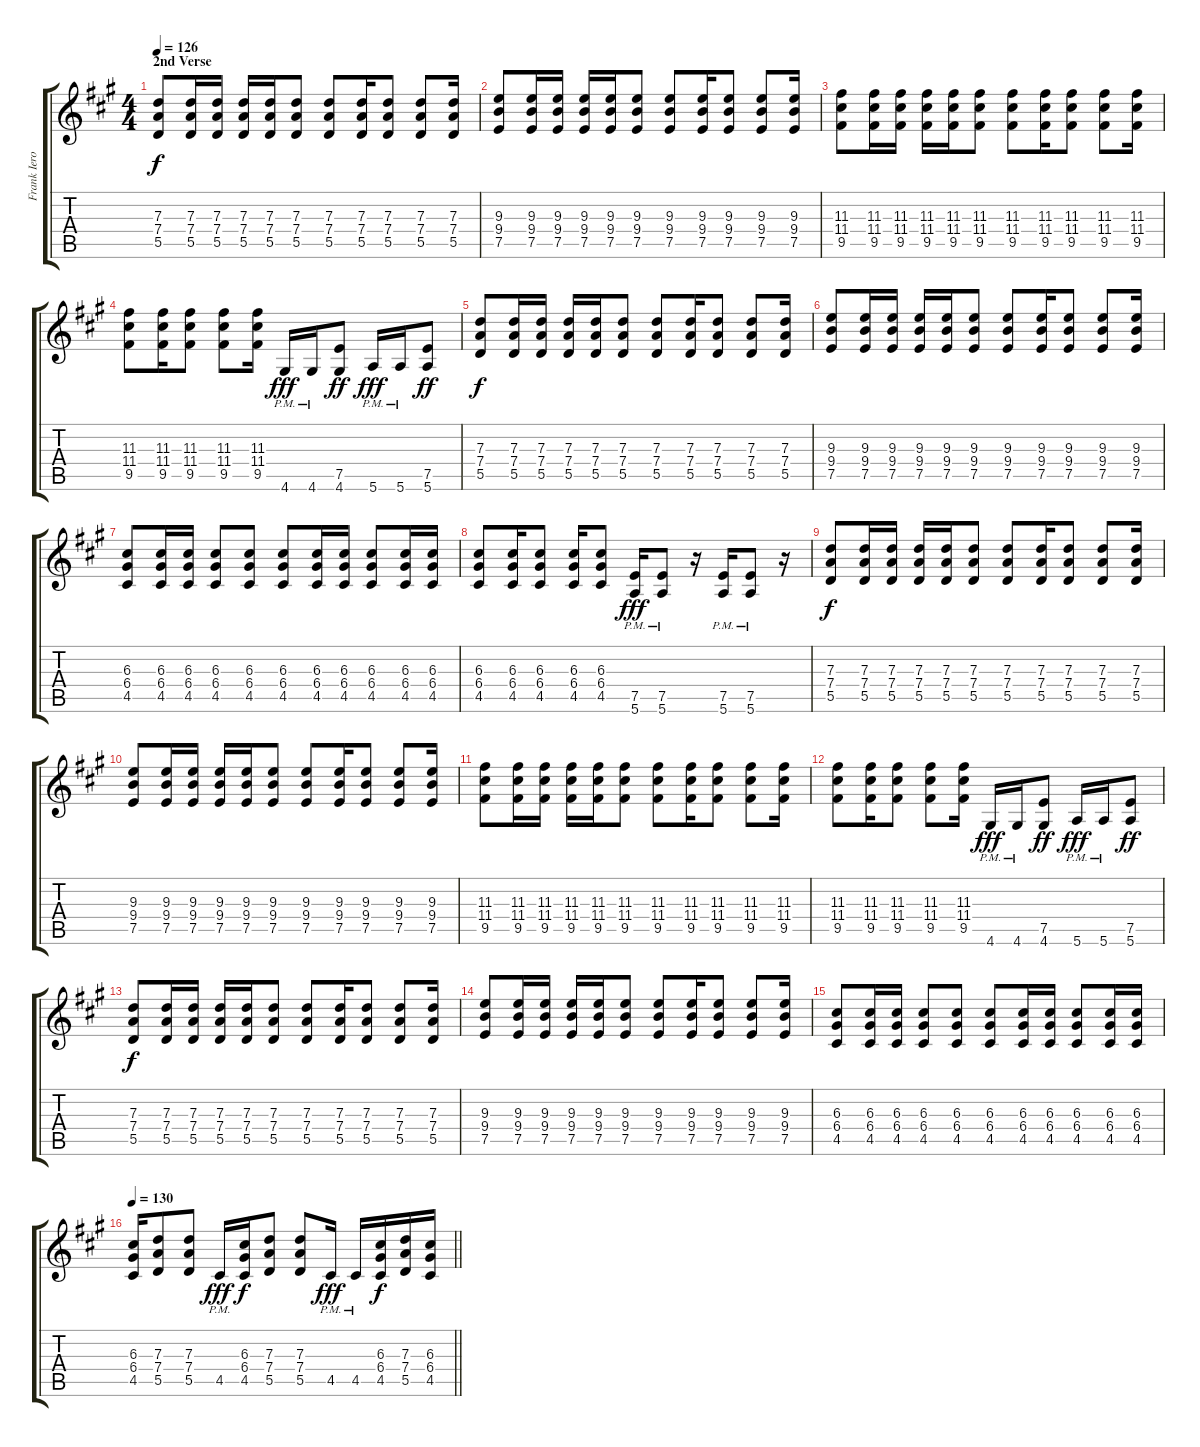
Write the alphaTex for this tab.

\track ("Frank Iero" "Frank Iero") {instrument distortionguitar}
\staff {score tabs}
\tuning (E4 B3 G3 D3 A2 E2) {hide}
\ts (4 4)
\section ("" "2nd Verse")
\tempo 126
\clef g2
\ks a
(7.3 7.4 5.5).8{dy f volume 12 balance 2} (7.3 7.4 5.5).16 (7.3 7.4 5.5).16 (7.3 7.4 5.5).16 (7.3 7.4 5.5).16 (7.3 7.4 5.5).8 (7.3 7.4 5.5).8 (7.3 7.4 5.5).16 (7.3 7.4 5.5).8 (7.3 7.4 5.5).8 (7.3 7.4 5.5).16 |
(9.3 9.4 7.5).8 (9.3 9.4 7.5).16 (9.3 9.4 7.5).16 (9.3 9.4 7.5).16 (9.3 9.4 7.5).16 (9.3 9.4 7.5).8 (9.3 9.4 7.5).8 (9.3 9.4 7.5).16 (9.3 9.4 7.5).8 (9.3 9.4 7.5).8 (9.3 9.4 7.5).16 |
(11.3 11.4 9.5).8 (11.3 11.4 9.5).16 (11.3 11.4 9.5).16 (11.3 11.4 9.5).16 (11.3 11.4 9.5).16 (11.3 11.4 9.5).8 (11.3 11.4 9.5).8 (11.3 11.4 9.5).16 (11.3 11.4 9.5).8 (11.3 11.4 9.5).8 (11.3 11.4 9.5).16 |
(11.3 11.4 9.5).8 (11.3 11.4 9.5).16 (11.3 11.4 9.5).8 (11.3 11.4 9.5).8 (11.3 11.4 9.5).16 4.6{pm}.16{dy fff} 4.6{pm}.16 (7.5 4.6).8{dy ff} 5.6{pm}.16{dy fff} 5.6{pm}.16 (7.5 5.6).8{dy ff} |
(7.3 7.4 5.5).8{dy f} (7.3 7.4 5.5).16 (7.3 7.4 5.5).16 (7.3 7.4 5.5).16 (7.3 7.4 5.5).16 (7.3 7.4 5.5).8 (7.3 7.4 5.5).8 (7.3 7.4 5.5).16 (7.3 7.4 5.5).8 (7.3 7.4 5.5).8 (7.3 7.4 5.5).16 |
(9.3 9.4 7.5).8 (9.3 9.4 7.5).16 (9.3 9.4 7.5).16 (9.3 9.4 7.5).16 (9.3 9.4 7.5).16 (9.3 9.4 7.5).8 (9.3 9.4 7.5).8 (9.3 9.4 7.5).16 (9.3 9.4 7.5).8 (9.3 9.4 7.5).8 (9.3 9.4 7.5).16 |
(6.3 6.4 4.5).8 (6.3 6.4 4.5).16 (6.3 6.4 4.5).16 (6.3 6.4 4.5).8 (6.3 6.4 4.5).8 (6.3 6.4 4.5).8 (6.3 6.4 4.5).16 (6.3 6.4 4.5).16 (6.3 6.4 4.5).8 (6.3 6.4 4.5).16 (6.3 6.4 4.5).16 |
(6.3 6.4 4.5).8 (6.3 6.4 4.5).16 (6.3 6.4 4.5).8 (6.3 6.4 4.5).16 (6.3 6.4 4.5).8 (7.5{pm} 5.6{pm}).16{dy fff} (7.5{pm} 5.6{pm}).8 r.16 (7.5{pm} 5.6{pm}).16 (7.5{pm} 5.6{pm}).8 r.16 |
(7.3 7.4 5.5).8{dy f} (7.3 7.4 5.5).16 (7.3 7.4 5.5).16 (7.3 7.4 5.5).16 (7.3 7.4 5.5).16 (7.3 7.4 5.5).8 (7.3 7.4 5.5).8 (7.3 7.4 5.5).16 (7.3 7.4 5.5).8 (7.3 7.4 5.5).8 (7.3 7.4 5.5).16 |
(9.3 9.4 7.5).8 (9.3 9.4 7.5).16 (9.3 9.4 7.5).16 (9.3 9.4 7.5).16 (9.3 9.4 7.5).16 (9.3 9.4 7.5).8 (9.3 9.4 7.5).8 (9.3 9.4 7.5).16 (9.3 9.4 7.5).8 (9.3 9.4 7.5).8 (9.3 9.4 7.5).16 |
(11.3 11.4 9.5).8 (11.3 11.4 9.5).16 (11.3 11.4 9.5).16 (11.3 11.4 9.5).16 (11.3 11.4 9.5).16 (11.3 11.4 9.5).8 (11.3 11.4 9.5).8 (11.3 11.4 9.5).16 (11.3 11.4 9.5).8 (11.3 11.4 9.5).8 (11.3 11.4 9.5).16 |
(11.3 11.4 9.5).8 (11.3 11.4 9.5).16 (11.3 11.4 9.5).8 (11.3 11.4 9.5).8 (11.3 11.4 9.5).16 4.6{pm}.16{dy fff} 4.6{pm}.16 (7.5 4.6).8{dy ff} 5.6{pm}.16{dy fff} 5.6{pm}.16 (7.5 5.6).8{dy ff} |
(7.3 7.4 5.5).8{dy f} (7.3 7.4 5.5).16 (7.3 7.4 5.5).16 (7.3 7.4 5.5).16 (7.3 7.4 5.5).16 (7.3 7.4 5.5).8 (7.3 7.4 5.5).8 (7.3 7.4 5.5).16 (7.3 7.4 5.5).8 (7.3 7.4 5.5).8 (7.3 7.4 5.5).16 |
(9.3 9.4 7.5).8 (9.3 9.4 7.5).16 (9.3 9.4 7.5).16 (9.3 9.4 7.5).16 (9.3 9.4 7.5).16 (9.3 9.4 7.5).8 (9.3 9.4 7.5).8 (9.3 9.4 7.5).16 (9.3 9.4 7.5).8 (9.3 9.4 7.5).8 (9.3 9.4 7.5).16 |
(6.3 6.4 4.5).8 (6.3 6.4 4.5).16 (6.3 6.4 4.5).16 (6.3 6.4 4.5).8 (6.3 6.4 4.5).8 (6.3 6.4 4.5).8 (6.3 6.4 4.5).16 (6.3 6.4 4.5).16 (6.3 6.4 4.5).8 (6.3 6.4 4.5).16 (6.3 6.4 4.5).16 |
\tempo 130
\barLineRight lightlight
(6.3 6.4 4.5).16 (7.3 7.4 5.5).8 (7.3 7.4 5.5).8 4.5{pm}.16{dy fff} (6.3 6.4 4.5).16{dy f} (7.3 7.4 5.5).8 (7.3 7.4 5.5).8 4.5{pm}.16{dy fff} 4.5{pm}.16 (6.3 6.4 4.5).16{dy f} (7.3 7.4 5.5).16 (6.3 6.4 4.5).16
